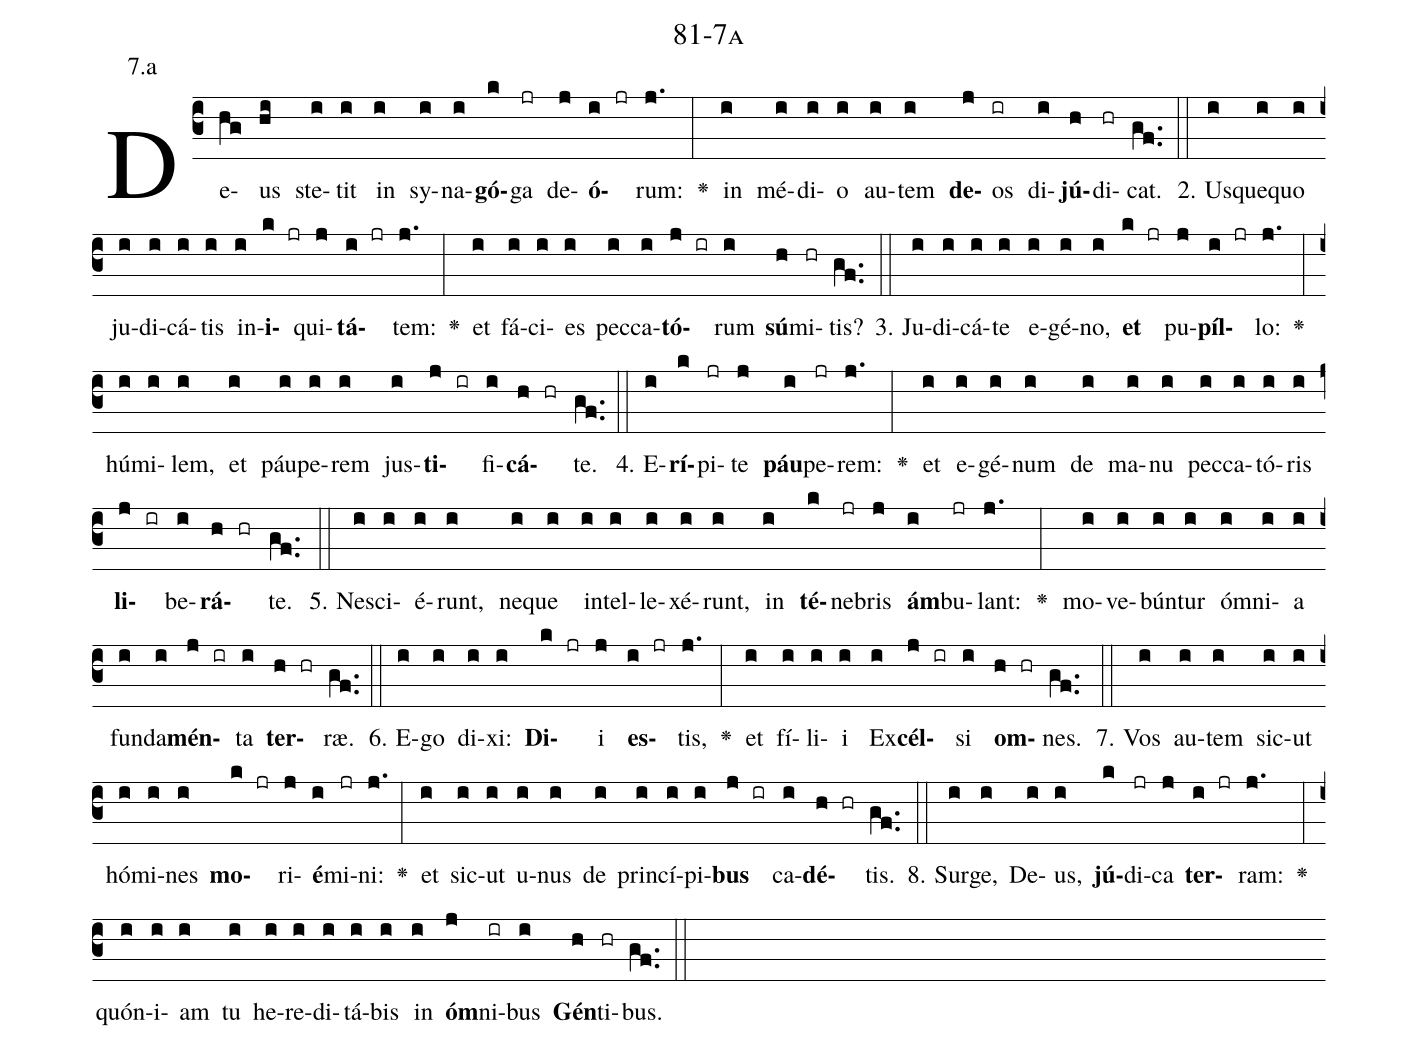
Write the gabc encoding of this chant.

name: 81-7a;
annotation: 7.a;
%%
(c3)De(hg)us(hi) ste(i)tit(i) in(i) sy(i)na(i)<b>gó</b>(k)ga(jr) de(j)<b>ó</b>(i jr)rum:(j.) <v>\greheightstar</v>(:) in(i) mé(i)di(i)o(i) au(i)tem(i) <b>de</b>(j)os(ir) di(i)<b>jú</b>(h)di(hr)cat.(gf..) (::)
2. Us(i)que(i)quo(i) ju(i)di(i)cá(i)tis(i) in(i)<b>i</b>(k jr)qui(j)<b>tá</b>(i jr)tem:(j.) <v>\greheightstar</v>(:) et(i) fá(i)ci(i)es(i) pec(i)ca(i)<b>tó</b>(j ir)rum(i) <b>sú</b>(h)mi(hr)tis?(gf..) (::)
3. Ju(i)di(i)cá(i)te(i) e(i)gé(i)no,(i) <b>et</b>(k jr) pu(j)<b>píl</b>(i jr)lo:(j.) <v>\greheightstar</v>(:) hú(i)mi(i)lem,(i) et(i) páu(i)pe(i)rem(i) jus(i)<b>ti</b>(j ir)fi(i)<b>cá</b>(h hr)te.(gf..) (::)
4. E(i)<b>rí</b>(k)pi(jr)te(j) <b>páu</b>(i)pe(jr)rem:(j.) <v>\greheightstar</v>(:) et(i) e(i)gé(i)num(i) de(i) ma(i)nu(i) pec(i)ca(i)tó(i)ris(i) <b>li</b>(j ir)be(i)<b>rá</b>(h hr)te.(gf..) (::)
5. Ne(i)sci(i)é(i)runt,(i) ne(i)que(i) in(i)tel(i)le(i)xé(i)runt,(i) in(i) <b>té</b>(k)ne(jr)bris(j) <b>ám</b>(i)bu(jr)lant:(j.) <v>\greheightstar</v>(:) mo(i)ve(i)bún(i)tur(i) óm(i)ni(i)a(i) fun(i)da(i)<b>mén</b>(j ir)ta(i) <b>ter</b>(h hr)ræ.(gf..) (::)
6. E(i)go(i) di(i)xi:(i) <b>Di</b>(k jr)i(j) <b>es</b>(i jr)tis,(j.) <v>\greheightstar</v>(:) et(i) fí(i)li(i)i(i) Ex(i)<b>cél</b>(j ir)si(i) <b>om</b>(h hr)nes.(gf..) (::)
7. Vos(i) au(i)tem(i) sic(i)ut(i) hó(i)mi(i)nes(i) <b>mo</b>(k jr)ri(j)<b>é</b>(i)mi(jr)ni:(j.) <v>\greheightstar</v>(:) et(i) sic(i)ut(i) u(i)nus(i) de(i) prin(i)cí(i)pi(i)<b>bus</b>(j ir) ca(i)<b>dé</b>(h hr)tis.(gf..) (::)
8. Sur(i)ge,(i) De(i)us,(i) <b>jú</b>(k)di(jr)ca(j) <b>ter</b>(i jr)ram:(j.) <v>\greheightstar</v>(:) quón(i)i(i)am(i) tu(i) he(i)re(i)di(i)tá(i)bis(i) in(i) <b>óm</b>(j)ni(ir)bus(i) <b>Gén</b>(h)ti(hr)bus.(gf..) (::)
